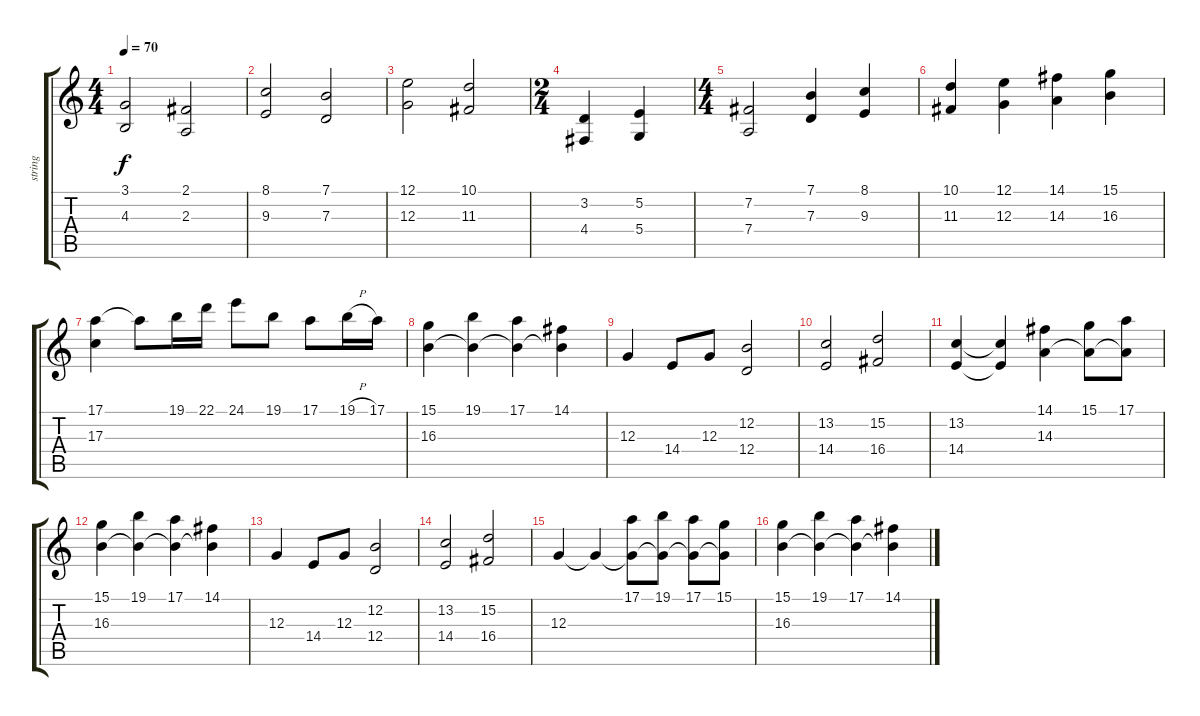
\track ("string" "string") {instrument stringensemble2}
\staff {score tabs}
\tuning (E4 B3 G3 D3 A2 E2) {hide}
\ts (4 4)
\tempo 70
\clef g2
\ks c
(3.1 4.3).2{dy f} (2.1 2.3).2 |
(8.1 9.3).2 (7.1 7.3).2 |
(12.1 12.3).2 (10.1 11.3).2 |
\ts (2 4)
(3.2 4.4).4 (5.2 5.4).4 |
\ts (4 4)
(7.2 7.4).2 (7.1 7.3).4 (8.1 9.3).4 |
(10.1 11.3).4 (12.1 12.3).4 (14.1 14.3).4 (15.1 16.3).4 |
(17.1 17.3).4 17.1{t}.8 19.1.16 22.1.16 24.1.8 19.1.8 17.1.8 19.1{h}.16 17.1.16 |
(15.1 16.3).4 (19.1 16.3{t}).4 (17.1 16.3{t}).4 (14.1 16.3{t}).4 |
12.3.4 14.4.8 12.3.8 (12.2 12.4).2 |
(13.2 14.4).2 (15.2 16.4).2 |
(13.2 14.4).4 (13.2{t} 14.4{t}).4 (14.1 14.3).4 (15.1 14.3{t}).8 (17.1 14.3{t}).8 |
(15.1 16.3).4 (19.1 16.3{t}).4 (17.1 16.3{t}).4 (14.1 16.3{t}).4 |
12.3.4 14.4.8 12.3.8 (12.2 12.4).2 |
(13.2 14.4).2 (15.2 16.4).2 |
12.3.4 12.3{t}.4 (17.1 12.3{t}).8 (19.1 12.3{t}).8 (17.1 12.3{t}).8 (15.1 12.3{t}).8 |
(15.1 16.3).4 (19.1 16.3{t}).4 (17.1 16.3{t}).4 (14.1 16.3{t}).4
